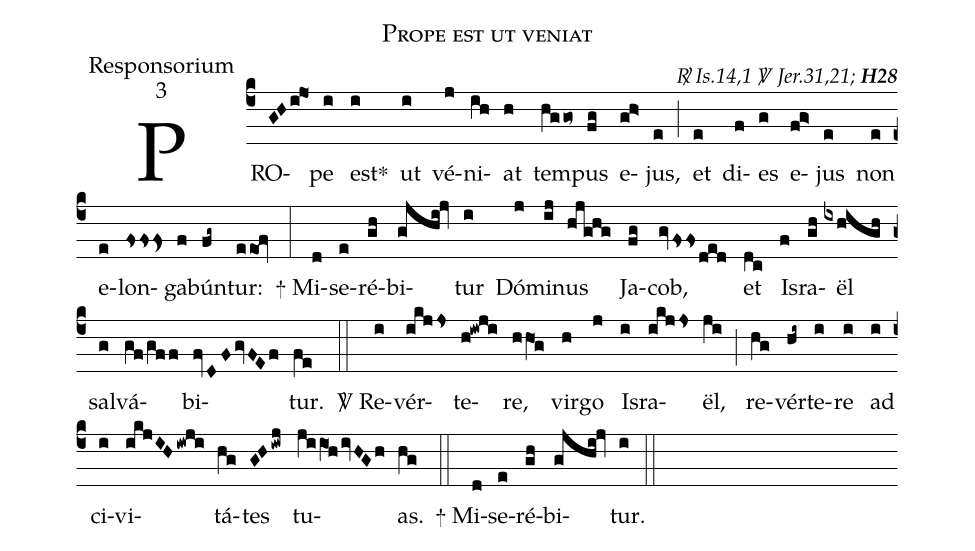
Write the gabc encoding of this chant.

name:Prope est ut veniat;
office-part:Responsorium;
mode:3;
commentary:{\itshape\mdseries \Rbar\ Is.14,1 \Vbar\  Jer.31,21;\/}  {\bfseries H28};
%%
(c4) PRO(GHi!jo1)pe(i) est<sp>*</sp>(i) ut(i) vé(j)ni(ih)at(h) tem(hggo~)pus(fg) e(g!h>)jus,(e) (;)
et(e) di(f)es(g) e(f!g>)jus(e) non(e) e(e)lon(Fsss>)ga(f)bún(fg~)tur:(eeo1!fv) (:)
<sp>+</sp> Mi(d)se(e)ré(gh)bi(gjhi!jv)tur(i) Dó(j)mi(ij)nus(hjg@hg) Ja(fg)cob,(gvFssded) et(dc) Is(f)ra(gh)ël(ixhigh) sal(g)vá(gf/gff)bi(fvDFgvFEf)tur.(fe) (::)
<sp>V/</sp> Re(i)vér(ikjJs)te(h!iwji)re,(hhO1!g) vir(h)go(j) Is(i)ra(ikjJs)ël,(ji) (;)
re(hg)vér(hi~)te(i)re(i) ad(i) ci(i)vi(ikjIHiwji)tá(hg)tes(GHiwj) tu(jiiO1!hivHGh)as.(hg) (::)
<sp>+</sp> Mi(d)se(e)ré(gh)bi(gjhi!jv)tur.(i) (::)
